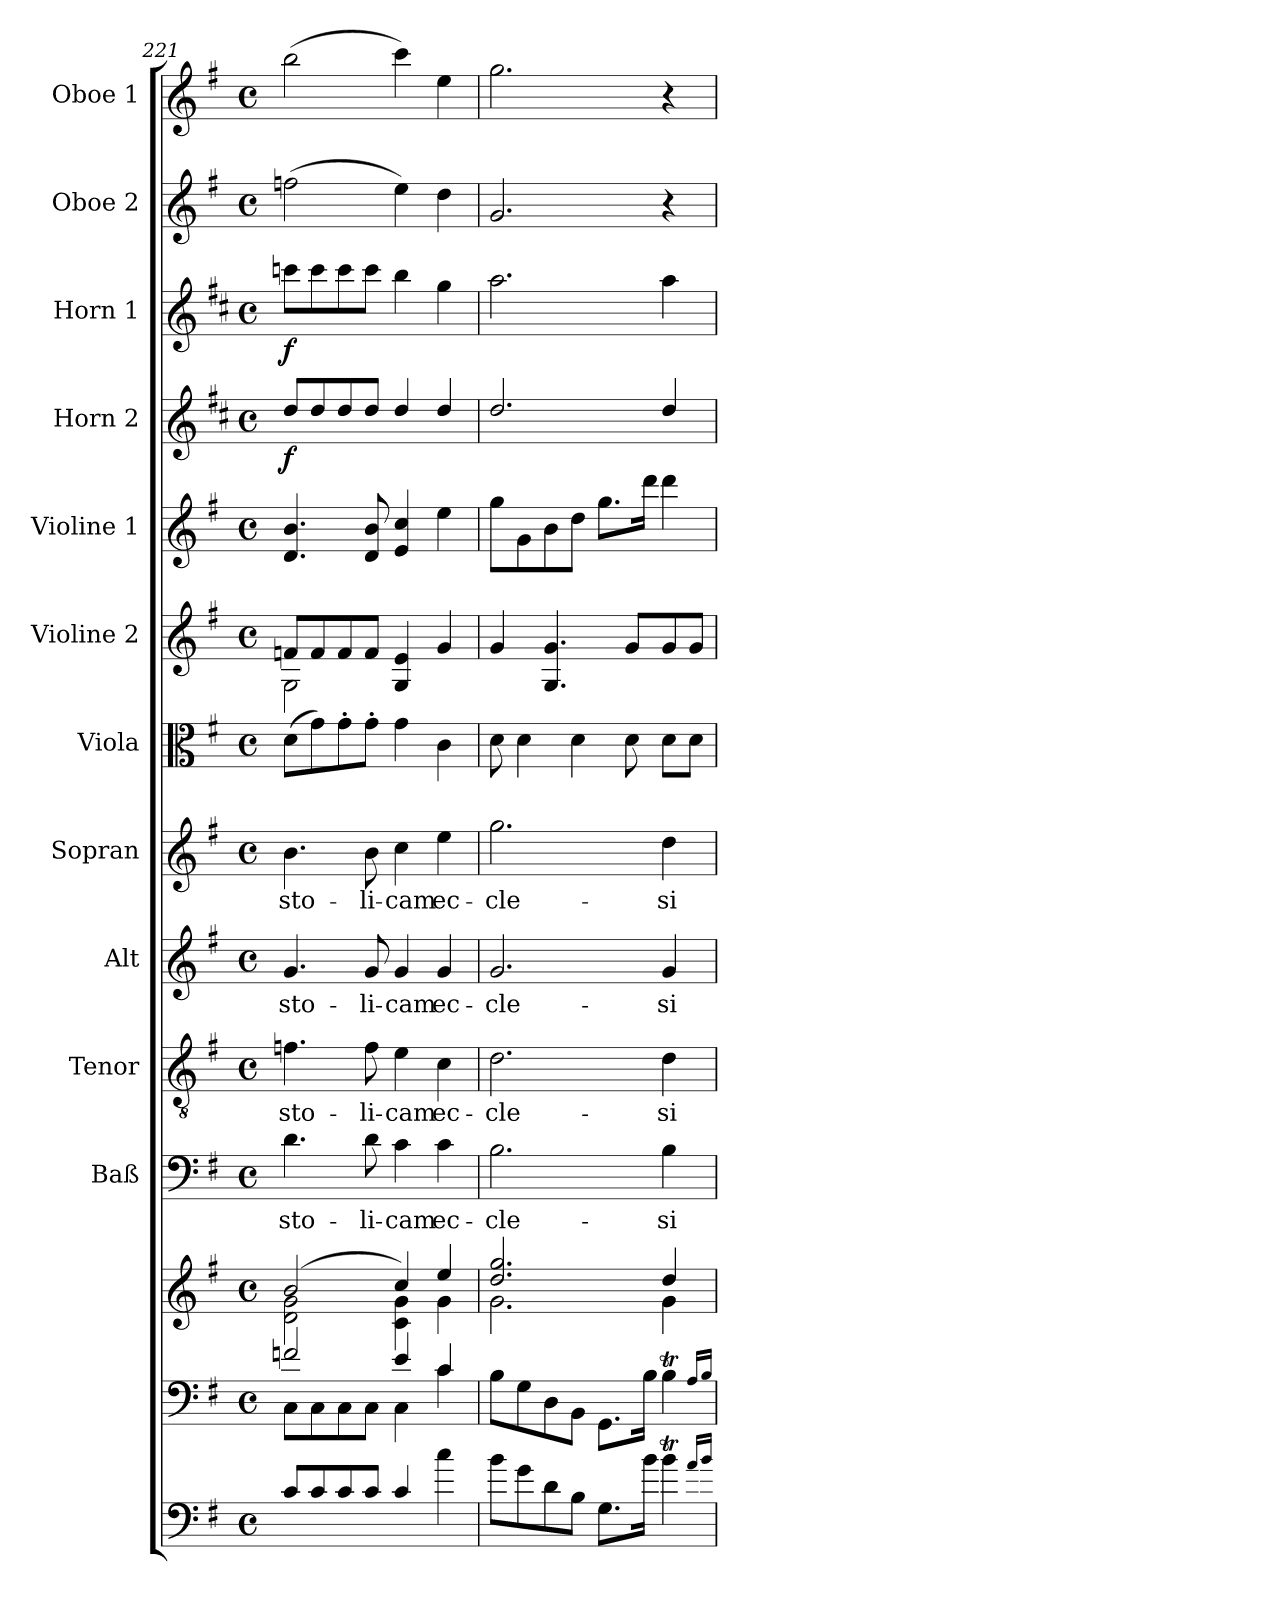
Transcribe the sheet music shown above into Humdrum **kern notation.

**kern	**kern	**kern	**kern	**text	**kern	**text	**kern	**text	**kern	**text	**kern	**kern	**kern	**kern	**dynam	**kern	**dynam	**kern	**kern
*part13	*part12	*part12	*part11	*part11	*part10	*part10	*part9	*part9	*part8	*part8	*part7	*part6	*part5	*part4	*part4	*part3	*part3	*part2	*part1
*staff14	*staff13	*staff12	*staff11	*staff11	*staff10	*staff10	*staff9	*staff9	*staff8	*staff8	*staff7	*staff6	*staff5	*staff4	*staff4	*staff3	*staff3	*staff2	*staff1
*	*	*	*I"Baß	*	*I"Tenor	*	*I"Alt	*	*I"Sopran	*	*I"Viola	*I"Violine 2	*I"Violine 1	*I"Horn 2	*	*I"Horn 1	*	*I"Oboe 2	*I"Oboe 1
*	*	*	*I'Baß	*	*I'Ten	*	*I'Alt	*	*I'Sop	*	*I'Vla.	*I'Vln. 2	*I'Vln. 1	*I'Hrn. 2	*	*I'Hrn. 1	*	*I'Ob. 2	*I'Ob. 1
*clefF4	*clefF4	*clefG2	*clefF4	*	*clefGv2	*	*clefG2	*	*clefG2	*	*clefC3	*clefG2	*clefG2	*clefG2	*	*clefG2	*	*clefG2	*clefG2
*ITrd7c12	*	*	*	*	*	*	*	*	*	*	*	*	*	*ITrd4c7	*	*ITrd4c7	*	*	*
*k[f#]	*k[f#]	*k[f#]	*k[f#]	*	*k[f#]	*	*k[f#]	*	*k[f#]	*	*k[f#]	*k[f#]	*k[f#]	*k[f#]	*	*k[f#]	*	*k[f#]	*k[f#]
*G:	*G:	*G:	*G:	*	*G:	*	*G:	*	*G:	*	*G:	*G:	*G:	*G:	*	*G:	*	*G:	*G:
*M4/4	*M4/4	*M4/4	*M4/4	*	*M4/4	*	*M4/4	*	*M4/4	*	*M4/4	*M4/4	*M4/4	*M4/4	*	*M4/4	*	*M4/4	*M4/4
*met(c)	*met(c)	*met(c)	*met(c)	*	*met(c)	*	*met(c)	*	*met(c)	*	*met(c)	*met(c)	*met(c)	*met(c)	*	*met(c)	*	*met(c)	*met(c)
=221	=221	=221	=221	=221	=221	=221	=221	=221	=221	=221	=221	=221	=221	=221	=221	=221	=221	=221	=221
*	*^	*^	*	*	*	*	*	*	*	*	*	*	*	*	*	*	*	*	*
!	!	!	!	!	!	!LO:LY:b	!	!LO:LY:b	!	!LO:LY:b	!	!LO:LY:b	!	!	!	!	!LO:DY:b	!	!LO:DY:b	!	!
*	*	*	*	*	*	*	*	*	*	*	*	*	*	*^	*	*	*	*	*	*	*
8C/L	2fn/	8C\L	(2b/	2d\ 2g\	4.d\	-sto-	4.fn\	-sto-	4.g/	-sto-	4.b\	-sto-	(>8d\L	8fn/L	2G\	4.d/ 4.b/	8g/L	f	8ffn\L	f	(>2ffn\	(>2bb\
8C/	.	8C\	.	.	.	.	.	.	.	.	.	.	8g\)	8f/	.	.	8g/	.	8ff\	.	.	.
8C/	.	8C\	.	.	.	.	.	.	.	.	.	.	8g'>\	8f/	.	.	8g/	.	8ff\	.	.	.
!	!	!	!	!	!	!LO:LY:b	!	!LO:LY:b	!	!LO:LY:b	!	!LO:LY:b	!	!	!	!	!	!	!	!	!	!
8C/J	.	8C\J	.	.	8d\	-li-	8f\	-li-	8g/	-li-	8b\	-li-	8g'>\J	8f/J	.	8d/ 8b/	8g/J	.	8ff\J	.	.	.
!	!	!	!	!	!	!LO:LY:b	!	!LO:LY:b	!	!LO:LY:b	!	!LO:LY:b	!	!	!	!	!	!	!	!	!	!
4C/	4e/	4C\	4cc/)	4c\ 4g\	4c\	-cam	4e\	-cam	4g/	-cam	4cc\	-cam	4g\	4G/ 4e/	2ryy	4e/ 4cc/	4g/	.	4ee\	.	4ee\)	4ccc\)
!	!	!	!	!	!	!LO:LY:b	!	!LO:LY:b	!	!LO:LY:b	!	!LO:LY:b	!	!	!	!	!	!	!	!	!	!
4c\	4c/	4c\	4ee/	4g\	4c\	ec-	4c\	ec-	4g/	ec-	4ee\	ec-	4c\	4g/	.	4ee\	4g/	.	4cc\	.	4dd\	4ee\
*	*	*	*	*	*	*	*	*	*	*	*	*	*	*v	*v	*	*	*	*	*	*	*
=222	=222	=222	=222	=222	=222	=222	=222	=222	=222	=222	=222	=222	=222	=222	=222	=222	=222	=222	=222	=222	=222
!	!	!	!	!	!	!LO:LY:b	!	!LO:LY:b	!	!LO:LY:b	!	!LO:LY:b	!	!	!	!	!	!	!	!	!
*	*v	*v	*	*	*	*	*	*	*	*	*	*	*	*	*	*	*	*	*	*	*
8B\L	8B\L	2.dd/ 2.gg/	2.g\	2.B\	-cle-	2.d\	-cle-	2.g/	-cle-	2.gg\	-cle-	8d\	4g/	8gg\L	2.g/	.	2.dd\	.	2.g/	2.gg\
8G\	8G\	.	.	.	.	.	.	.	.	.	.	4d\	.	8g\	.	.	.	.	.	.
8D\	8D\	.	.	.	.	.	.	.	.	.	.	.	4.G/ 4.g/	8b\	.	.	.	.	.	.
8BB\J	8BB\J	.	.	.	.	.	.	.	.	.	.	4d\	.	8dd\J	.	.	.	.	.	.
8.GG\L	8.GG\L	.	.	.	.	.	.	.	.	.	.	.	.	8.gg\L	.	.	.	.	.	.
.	.	.	.	.	.	.	.	.	.	.	.	8d\	8g/L	.	.	.	.	.	.	.
16B\Jk	16B\Jk	.	.	.	.	.	.	.	.	.	.	.	.	16ddd\Jk	.	.	.	.	.	.
!	!	!	!	!	!LO:LY:b	!	!LO:LY:b	!	!LO:LY:b	!	!LO:LY:b	!	!	!	!	!	!	!	!	!
4Bt\	4Bt\	4dd/	4g\	4B\	-si-	4d\	-si-	4g/	-si-	4dd\	-si-	8d\L	8g/	4ddd\	4g/	.	4dd\	.	4r	4r
.	.	.	.	.	.	.	.	.	.	.	.	8d\J	8g/J	.	.	.	.	.	.	.
*	*	*v	*v	*	*	*	*	*	*	*	*	*	*	*	*	*	*	*	*	*
16qA/LL	16qA/LL	.	.	.	.	.	.	.	.	.	.	.	.	.	.	.	.	.	.
16qB/JJ	16qB/JJ	.	.	.	.	.	.	.	.	.	.	.	.	.	.	.	.	.	.
=	=	=	=	=	=	=	=	=	=	=	=	=	=	=	=	=	=	=	=
*-	*-	*-	*-	*-	*-	*-	*-	*-	*-	*-	*-	*-	*-	*-	*-	*-	*-	*-	*-
